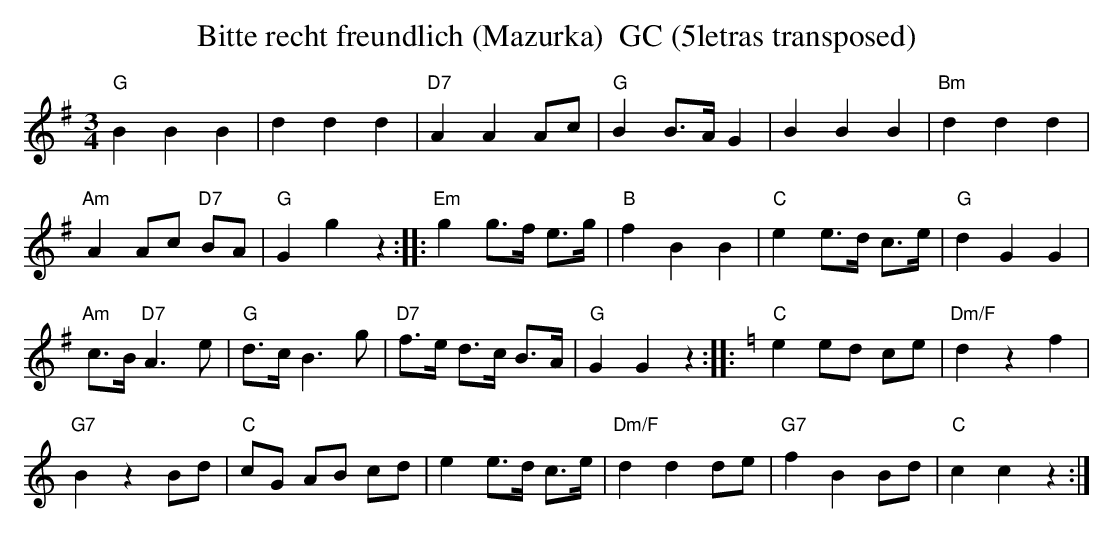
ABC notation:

X:1
T:Bitte recht freundlich (Mazurka)  GC (5letras transposed)
M:3/4
L:1/8
K:G transpose=3 %%MIDI gchordon
"G"B2B2B2 | d2d2d2 | "D7"A2A2Ac | "G"B2B>AG2 | B2B2B2 | "Bm"d2d2d2 |
"Am"A2 Ac "D7"BA | "G"G2g2z2 :: "Em"g2g>f e>g | "B"f2B2B2 | "C"e2 e>d c>e | "G"d2G2G2 |
"Am"c>B "D7"A3e | "G"d>cB3g | "D7"f>e d>c B>A | "G"G2G2z2:: [K:C] "C"e2ed ce | "Dm/F"d2z2f2 |
"G7"B2z2Bd | "C"cG AB cd | e2 e>d c>e | "Dm/F"d2d2de | "G7"f2B2Bd | "C"c2c2z2 :|
